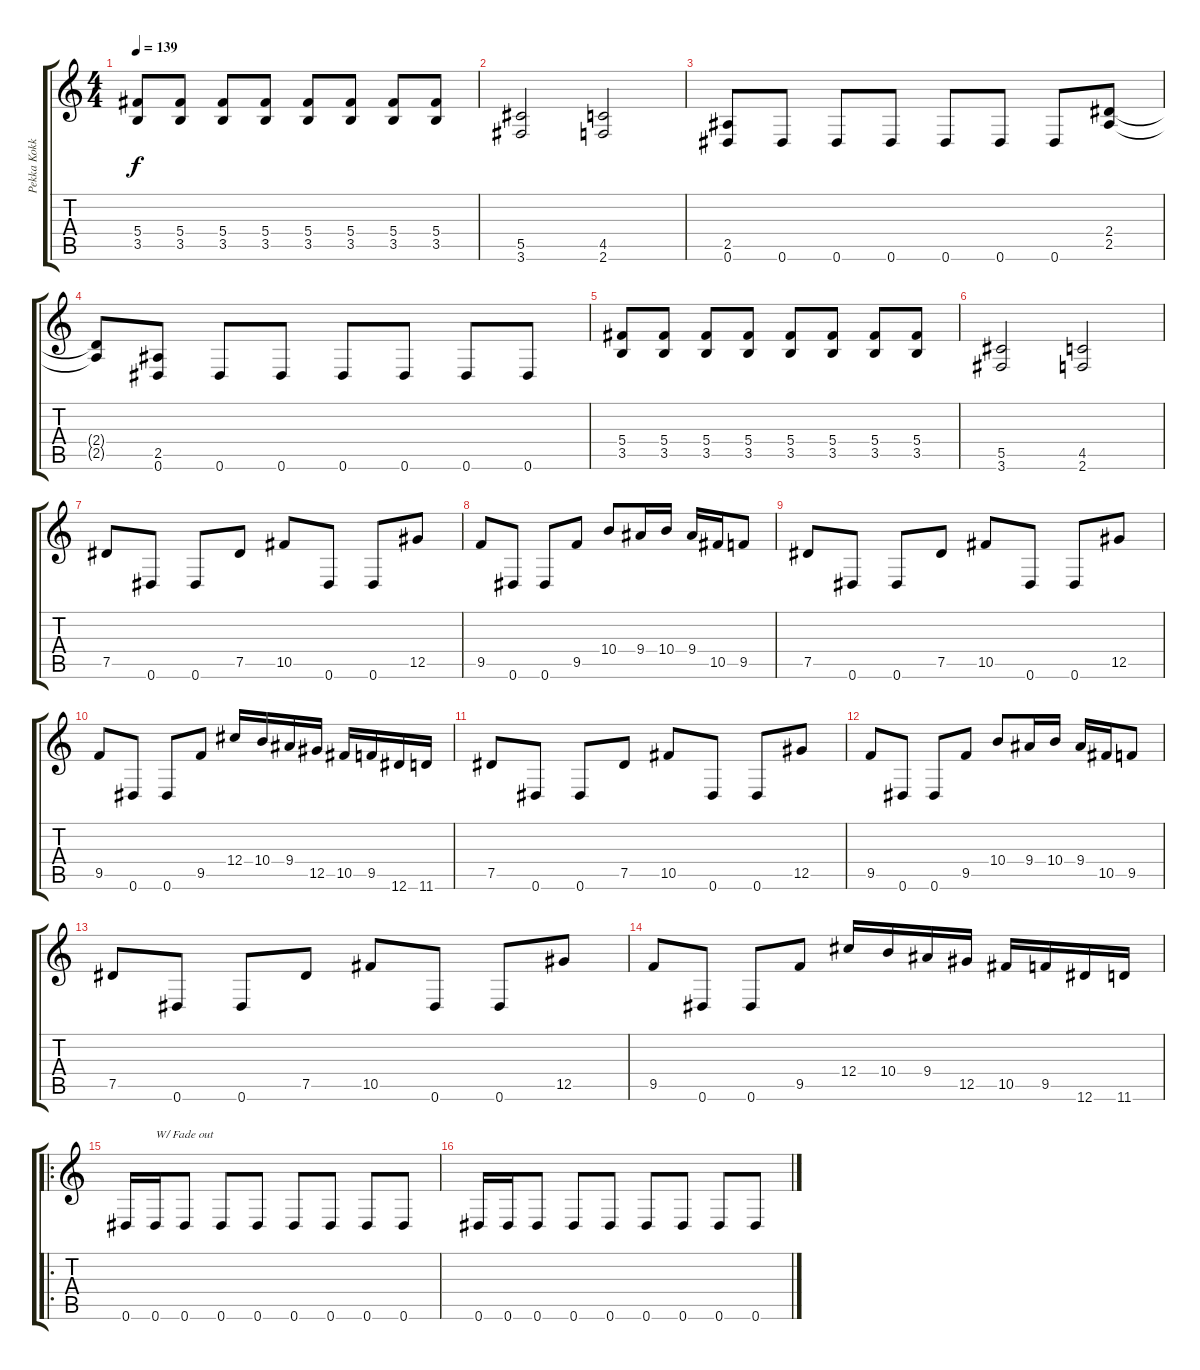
\track ("Pekka Kokko " "Pekka Kokk") {instrument distortionguitar}
\staff {score tabs}
\tuning (Eb4 Bb3 Gb3 Db3 Ab2 Eb2) {hide}
\ts (4 4)
\tempo 139
\clef g2
\ks c
(5.4 3.5).8{dy f} (5.4 3.5).8 (5.4 3.5).8 (5.4 3.5).8 (5.4 3.5).8 (5.4 3.5).8 (5.4 3.5).8 (5.4 3.5).8 |
(5.5 3.6).2 (4.5 2.6).2 |
(2.5 0.6).8 0.6.8 0.6.8 0.6.8 0.6.8 0.6.8 0.6.8 (2.4 2.5).8 |
(2.4{t} 2.5{t}).8 (2.5 0.6).8 0.6.8 0.6.8 0.6.8 0.6.8 0.6.8 0.6.8 |
(5.4 3.5).8 (5.4 3.5).8 (5.4 3.5).8 (5.4 3.5).8 (5.4 3.5).8 (5.4 3.5).8 (5.4 3.5).8 (5.4 3.5).8 |
(5.5 3.6).2 (4.5 2.6).2 |
7.5.8 0.6.8 0.6.8 7.5.8 10.5.8 0.6.8 0.6.8 12.5.8 |
9.5.8 0.6.8 0.6.8 9.5.8 10.4.8 9.4.16 10.4.16 9.4.16 10.5.16 9.5.8 |
7.5.8 0.6.8 0.6.8 7.5.8 10.5.8 0.6.8 0.6.8 12.5.8 |
9.5.8 0.6.8 0.6.8 9.5.8 12.4.16 10.4.16 9.4.16 12.5.16 10.5.16 9.5.16 12.6.16 11.6.16 |
7.5.8 0.6.8 0.6.8 7.5.8 10.5.8 0.6.8 0.6.8 12.5.8 |
9.5.8 0.6.8 0.6.8 9.5.8 10.4.8 9.4.16 10.4.16 9.4.16 10.5.16 9.5.8 |
7.5.8 0.6.8 0.6.8 7.5.8 10.5.8 0.6.8 0.6.8 12.5.8 |
9.5.8 0.6.8 0.6.8 9.5.8 12.4.16 10.4.16 9.4.16 12.5.16 10.5.16 9.5.16 12.6.16 11.6.16 |
\ro
0.6.16 0.6.16{txt "W/ Fade out"} 0.6.8 0.6.8 0.6.8 0.6.8 0.6.8 0.6.8 0.6.8 |
0.6.16 0.6.16 0.6.8 0.6.8 0.6.8 0.6.8 0.6.8 0.6.8 0.6.8
